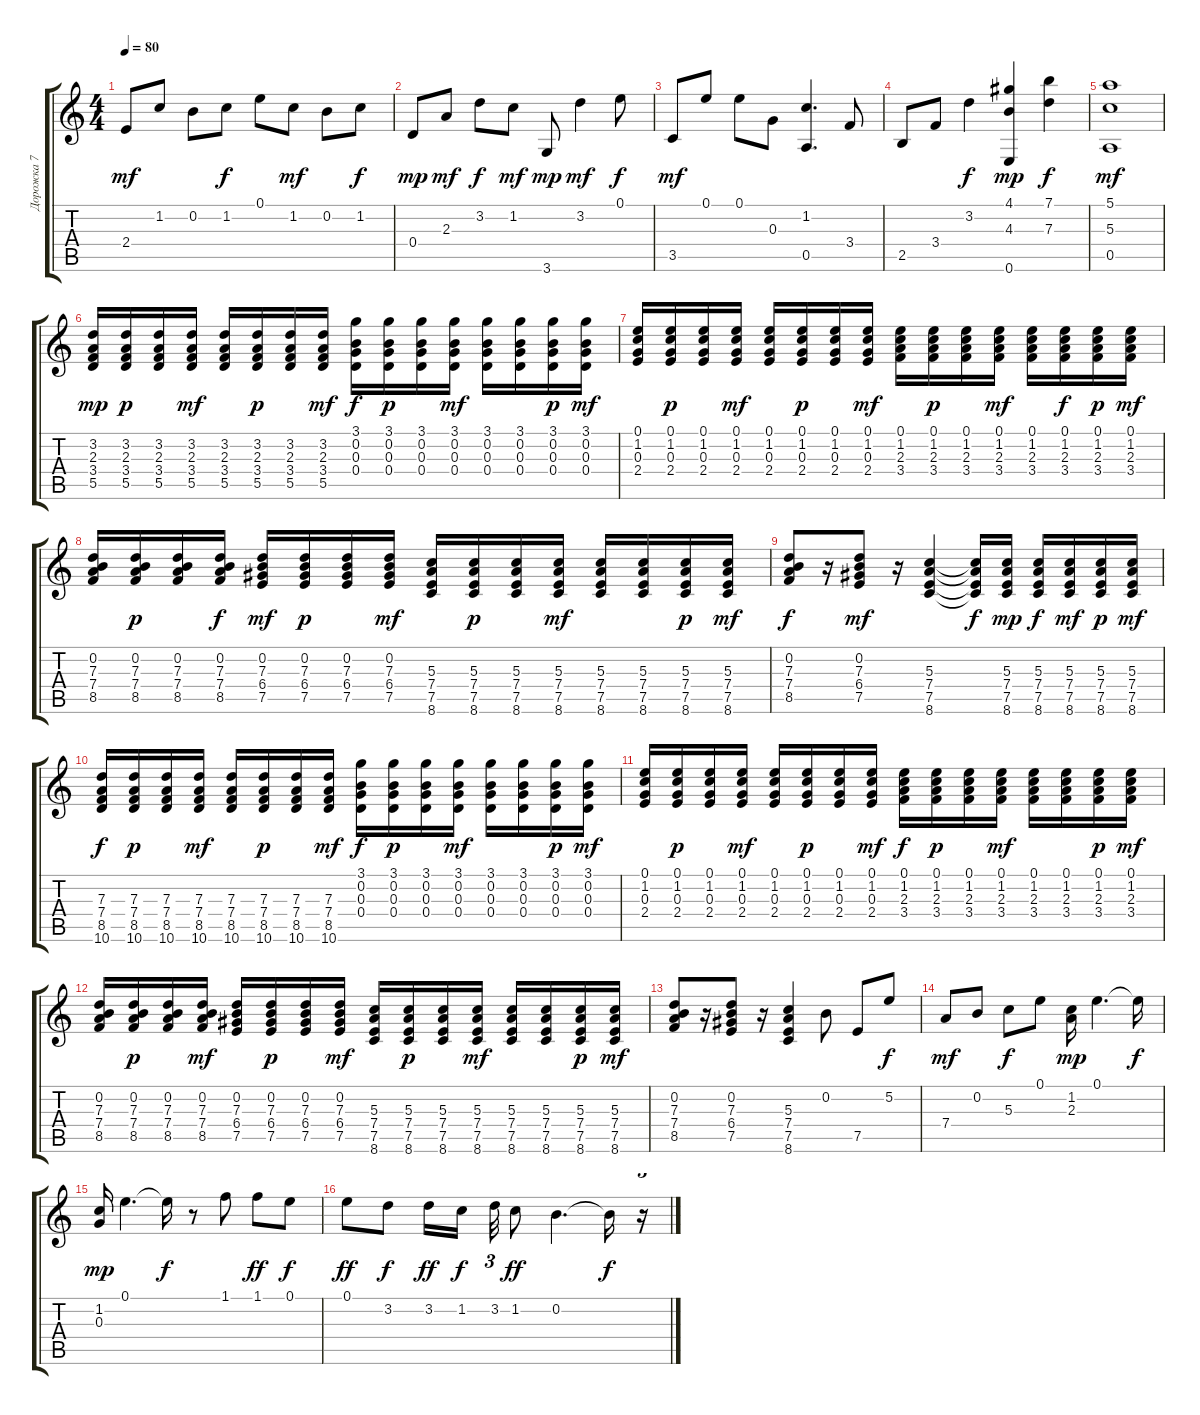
\track ("Дорожка 7" "Дорожка 7") {instrument acousticguitarnylon}
\staff {score tabs}
\tuning (E4 B3 G3 D3 A2 E2) {hide}
\ts (4 4)
\tempo 80
\clef g2
\ks c
2.4.8{dy mf} 1.2.8 0.2.8 1.2.8{dy f} 0.1.8 1.2.8{dy mf} 0.2.8 1.2.8{dy f} |
0.4.8{dy mp} 2.3.8{dy mf} 3.2.8{dy f} 1.2.8{dy mf} 3.6.8{dy mp} 3.2.4{dy mf} 0.1.8{dy f} |
3.5.8{dy mf} 0.1.8 0.1.8 0.3.8 (1.2 0.5).4{d} 3.4.8 |
2.5.8 3.4.8 3.2.4{dy f} (4.1 4.3 0.6).4{dy mp} (7.1 7.3).4{dy f} |
(5.1 5.3 0.5).1{dy mf} |
(3.2 2.3 3.4 5.5).16{dy mp} (3.2 2.3 3.4 5.5).16{dy p} (3.2 2.3 3.4 5.5).16 (3.2 2.3 3.4 5.5).16{dy mf} (3.2 2.3 3.4 5.5).16 (3.2 2.3 3.4 5.5).16{dy p} (3.2 2.3 3.4 5.5).16 (3.2 2.3 3.4 5.5).16{dy mf} (3.1 0.2 0.3 0.4).16{dy f} (3.1 0.2 0.3 0.4).16{dy p} (3.1 0.2 0.3 0.4).16 (3.1 0.2 0.3 0.4).16{dy mf} (3.1 0.2 0.3 0.4).16 (3.1 0.2 0.3 0.4).16 (3.1 0.2 0.3 0.4).16{dy p} (3.1 0.2 0.3 0.4).16{dy mf} |
(0.1 1.2 0.3 2.4).16 (0.1 1.2 0.3 2.4).16{dy p} (0.1 1.2 0.3 2.4).16 (0.1 1.2 0.3 2.4).16{dy mf} (0.1 1.2 0.3 2.4).16 (0.1 1.2 0.3 2.4).16{dy p} (0.1 1.2 0.3 2.4).16 (0.1 1.2 0.3 2.4).16{dy mf} (0.1 1.2 2.3 3.4).16 (0.1 1.2 2.3 3.4).16{dy p} (0.1 1.2 2.3 3.4).16 (0.1 1.2 2.3 3.4).16{dy mf} (0.1 1.2 2.3 3.4).16 (0.1 1.2 2.3 3.4).16{dy f} (0.1 1.2 2.3 3.4).16{dy p} (0.1 1.2 2.3 3.4).16{dy mf} |
(0.2 7.3 7.4 8.5).16 (0.2 7.3 7.4 8.5).16{dy p} (0.2 7.3 7.4 8.5).16 (0.2 7.3 7.4 8.5).16{dy f} (0.2 7.3 6.4 7.5).16{dy mf} (0.2 7.3 6.4 7.5).16{dy p} (0.2 7.3 6.4 7.5).16 (0.2 7.3 6.4 7.5).16{dy mf} (5.3 7.4 7.5 8.6).16 (5.3 7.4 7.5 8.6).16{dy p} (5.3 7.4 7.5 8.6).16 (5.3 7.4 7.5 8.6).16{dy mf} (5.3 7.4 7.5 8.6).16 (5.3 7.4 7.5 8.6).16 (5.3 7.4 7.5 8.6).16{dy p} (5.3 7.4 7.5 8.6).16{dy mf} |
(0.2 7.3 7.4 8.5).8{dy f} r.16 (0.2 7.3 6.4 7.5).8{dy mf} r.16 (5.3 7.4 7.5 8.6).4 (5.3{t} 7.4{t} 7.5{t} 8.6{t}).16{dy f} (5.3 7.4 7.5 8.6).16{dy mp} (5.3 7.4 7.5 8.6).16{dy f} (5.3 7.4 7.5 8.6).16{dy mf} (5.3 7.4 7.5 8.6).16{dy p} (5.3 7.4 7.5 8.6).16{dy mf} |
(7.3 7.4 8.5 10.6).16{dy f} (7.3 7.4 8.5 10.6).16{dy p} (7.3 7.4 8.5 10.6).16 (7.3 7.4 8.5 10.6).16{dy mf} (7.3 7.4 8.5 10.6).16 (7.3 7.4 8.5 10.6).16{dy p} (7.3 7.4 8.5 10.6).16 (7.3 7.4 8.5 10.6).16{dy mf} (3.1 0.2 0.3 0.4).16{dy f} (3.1 0.2 0.3 0.4).16{dy p} (3.1 0.2 0.3 0.4).16 (3.1 0.2 0.3 0.4).16{dy mf} (3.1 0.2 0.3 0.4).16 (3.1 0.2 0.3 0.4).16 (3.1 0.2 0.3 0.4).16{dy p} (3.1 0.2 0.3 0.4).16{dy mf} |
(0.1 1.2 0.3 2.4).16 (0.1 1.2 0.3 2.4).16{dy p} (0.1 1.2 0.3 2.4).16 (0.1 1.2 0.3 2.4).16{dy mf} (0.1 1.2 0.3 2.4).16 (0.1 1.2 0.3 2.4).16{dy p} (0.1 1.2 0.3 2.4).16 (0.1 1.2 0.3 2.4).16{dy mf} (0.1 1.2 2.3 3.4).16{dy f} (0.1 1.2 2.3 3.4).16{dy p} (0.1 1.2 2.3 3.4).16 (0.1 1.2 2.3 3.4).16{dy mf} (0.1 1.2 2.3 3.4).16 (0.1 1.2 2.3 3.4).16 (0.1 1.2 2.3 3.4).16{dy p} (0.1 1.2 2.3 3.4).16{dy mf} |
(0.2 7.3 7.4 8.5).16 (0.2 7.3 7.4 8.5).16{dy p} (0.2 7.3 7.4 8.5).16 (0.2 7.3 7.4 8.5).16{dy mf} (0.2 7.3 6.4 7.5).16 (0.2 7.3 6.4 7.5).16{dy p} (0.2 7.3 6.4 7.5).16 (0.2 7.3 6.4 7.5).16{dy mf} (5.3 7.4 7.5 8.6).16 (5.3 7.4 7.5 8.6).16{dy p} (5.3 7.4 7.5 8.6).16 (5.3 7.4 7.5 8.6).16{dy mf} (5.3 7.4 7.5 8.6).16 (5.3 7.4 7.5 8.6).16 (5.3 7.4 7.5 8.6).16{dy p} (5.3 7.4 7.5 8.6).16{dy mf} |
(0.2 7.3 7.4 8.5).8 r.16 (0.2 7.3 6.4 7.5).8 r.16 (5.3 7.4 7.5 8.6).4 0.2.8 7.5.8 5.2.8{dy f} |
7.4.8{dy mf} 0.2.8 5.3.8{dy f} 0.1.8 (1.2 2.3).16{dy mp} 0.1.4{d} 0.1{t}.16{dy f} |
(1.2 0.3).16{dy mp} 0.1.4{d} 0.1{t}.16{dy f} r.8 1.1.8 1.1.8{dy ff} 0.1.8{dy f} |
0.1.8{dy ff} 3.2.8{dy f} 3.2.16{dy ff} 1.2.16{dy f beam splitsecondary} 3.2.32{tu (3 2)} 1.2.8{dy ff} 0.2.4{d} 0.2{t}.16{dy f} r.16{tu (3 2)}
